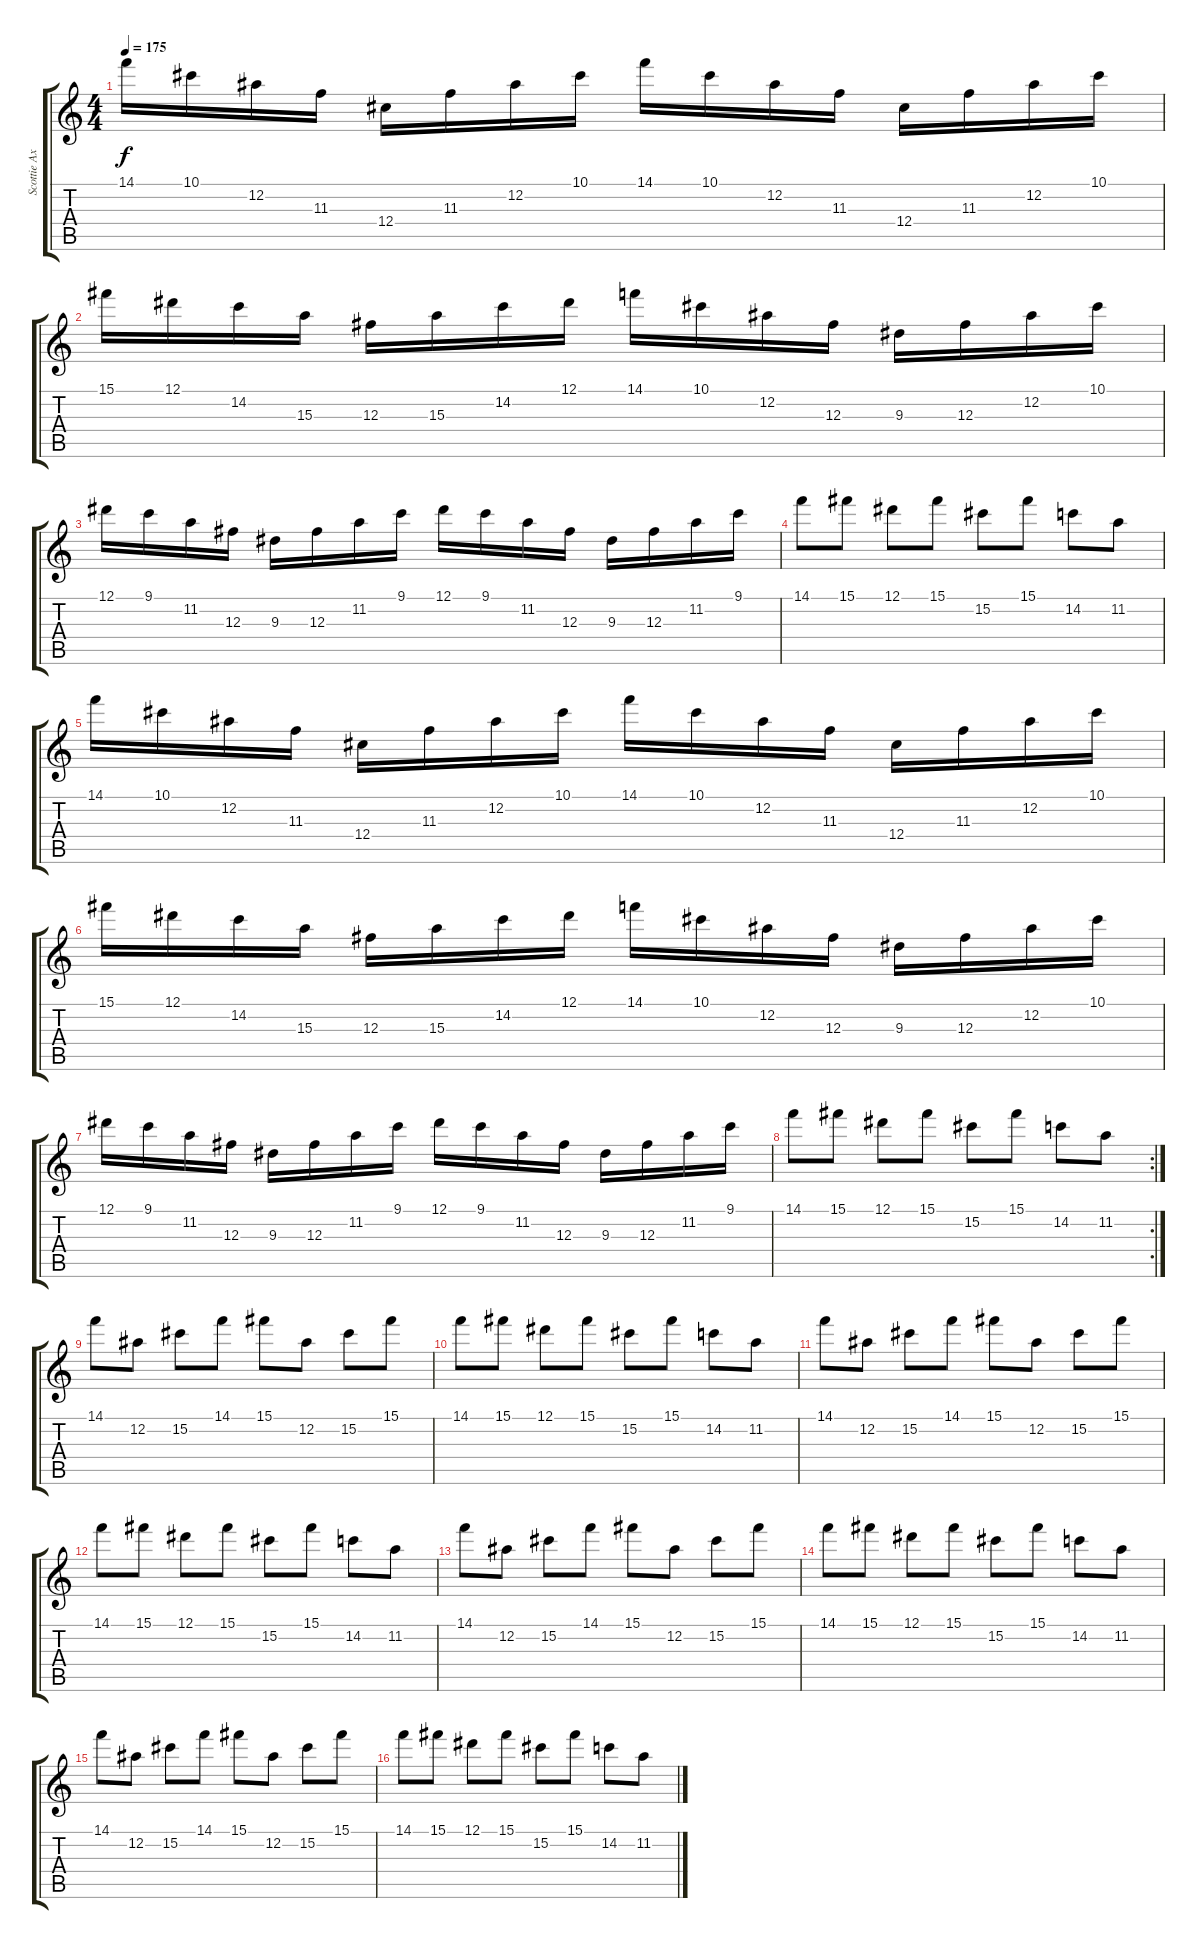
\track ("Scottie Axeman" "Scottie Ax") {instrument distortionguitar}
\staff {score tabs}
\tuning (Eb4 Bb3 Gb3 Db3 Ab2 Eb2) {hide}
\ts (4 4)
\tempo 175
\clef g2
\ks c
14.1.16{dy f} 10.1.16 12.2.16 11.3.16 12.4.16 11.3.16 12.2.16 10.1.16 14.1.16 10.1.16 12.2.16 11.3.16 12.4.16 11.3.16 12.2.16 10.1.16 |
15.1.16 12.1.16 14.2.16 15.3.16 12.3.16 15.3.16 14.2.16 12.1.16 14.1.16 10.1.16 12.2.16 12.3.16 9.3.16 12.3.16 12.2.16 10.1.16 |
12.1.16 9.1.16 11.2.16 12.3.16 9.3.16 12.3.16 11.2.16 9.1.16 12.1.16 9.1.16 11.2.16 12.3.16 9.3.16 12.3.16 11.2.16 9.1.16 |
14.1.8 15.1.8 12.1.8 15.1.8 15.2.8 15.1.8 14.2.8 11.2.8 |
14.1.16 10.1.16 12.2.16 11.3.16 12.4.16 11.3.16 12.2.16 10.1.16 14.1.16 10.1.16 12.2.16 11.3.16 12.4.16 11.3.16 12.2.16 10.1.16 |
15.1.16 12.1.16 14.2.16 15.3.16 12.3.16 15.3.16 14.2.16 12.1.16 14.1.16 10.1.16 12.2.16 12.3.16 9.3.16 12.3.16 12.2.16 10.1.16 |
12.1.16 9.1.16 11.2.16 12.3.16 9.3.16 12.3.16 11.2.16 9.1.16 12.1.16 9.1.16 11.2.16 12.3.16 9.3.16 12.3.16 11.2.16 9.1.16 |
\rc 2
14.1.8 15.1.8 12.1.8 15.1.8 15.2.8 15.1.8 14.2.8 11.2.8 |
14.1.8 12.2.8 15.2.8 14.1.8 15.1.8 12.2.8 15.2.8 15.1.8 |
14.1.8 15.1.8 12.1.8 15.1.8 15.2.8 15.1.8 14.2.8 11.2.8 |
14.1.8 12.2.8 15.2.8 14.1.8 15.1.8 12.2.8 15.2.8 15.1.8 |
14.1.8 15.1.8 12.1.8 15.1.8 15.2.8 15.1.8 14.2.8 11.2.8 |
14.1.8 12.2.8 15.2.8 14.1.8 15.1.8 12.2.8 15.2.8 15.1.8 |
14.1.8 15.1.8 12.1.8 15.1.8 15.2.8 15.1.8 14.2.8 11.2.8 |
14.1.8 12.2.8 15.2.8 14.1.8 15.1.8 12.2.8 15.2.8 15.1.8 |
14.1.8 15.1.8 12.1.8 15.1.8 15.2.8 15.1.8 14.2.8 11.2.8
